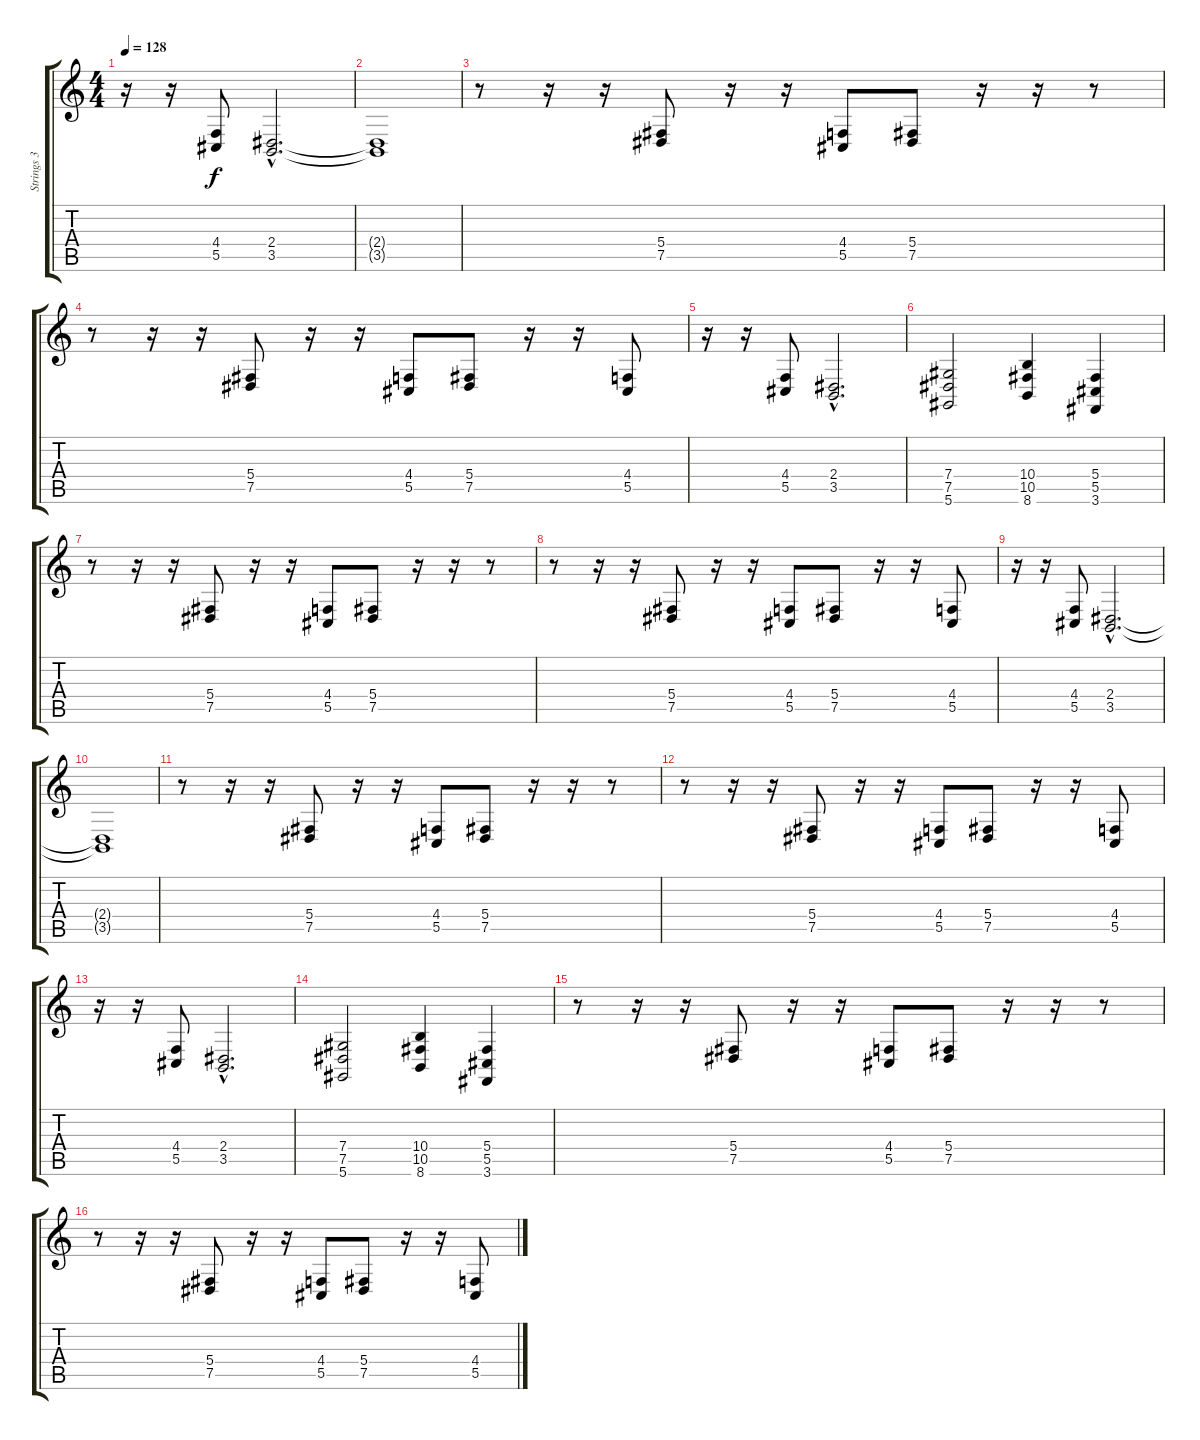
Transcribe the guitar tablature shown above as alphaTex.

\track ("Strings 3" "Strings 3") {instrument stringensemble2}
\staff {score tabs}
\tuning (Eb4 Bb3 Gb3 Db3 Ab2 Eb2) {hide}
\ts (4 4)
\tempo 128
\clef g2
\ks c
r.16{dy f} r.16 (4.4 5.5).8 (2.4{hac} 3.5{hac}).2{d} |
(2.4{t} 3.5{t}).1 |
r.8 r.16 r.16 (5.4 7.5).8 r.16 r.16 (4.4 5.5).8 (5.4 7.5).8 r.16 r.16 r.8 |
r.8 r.16 r.16 (5.4 7.5).8 r.16 r.16 (4.4 5.5).8 (5.4 7.5).8 r.16 r.16 (4.4 5.5).8 |
r.16 r.16 (4.4 5.5).8 (2.4{hac} 3.5{hac}).2{d} |
(7.4 7.5 5.6).2 (10.4 10.5 8.6).4 (5.4 5.5 3.6).4 |
r.8 r.16 r.16 (5.4 7.5).8 r.16 r.16 (4.4 5.5).8 (5.4 7.5).8 r.16 r.16 r.8 |
r.8 r.16 r.16 (5.4 7.5).8 r.16 r.16 (4.4 5.5).8 (5.4 7.5).8 r.16 r.16 (4.4 5.5).8 |
r.16 r.16 (4.4 5.5).8 (2.4{hac} 3.5{hac}).2{d} |
(2.4{t} 3.5{t}).1 |
r.8 r.16 r.16 (5.4 7.5).8 r.16 r.16 (4.4 5.5).8 (5.4 7.5).8 r.16 r.16 r.8 |
r.8 r.16 r.16 (5.4 7.5).8 r.16 r.16 (4.4 5.5).8 (5.4 7.5).8 r.16 r.16 (4.4 5.5).8 |
r.16 r.16 (4.4 5.5).8 (2.4{hac} 3.5{hac}).2{d} |
(7.4 7.5 5.6).2 (10.4 10.5 8.6).4 (5.4 5.5 3.6).4 |
r.8 r.16 r.16 (5.4 7.5).8 r.16 r.16 (4.4 5.5).8 (5.4 7.5).8 r.16 r.16 r.8 |
r.8 r.16 r.16 (5.4 7.5).8 r.16 r.16 (4.4 5.5).8 (5.4 7.5).8 r.16 r.16 (4.4 5.5).8
